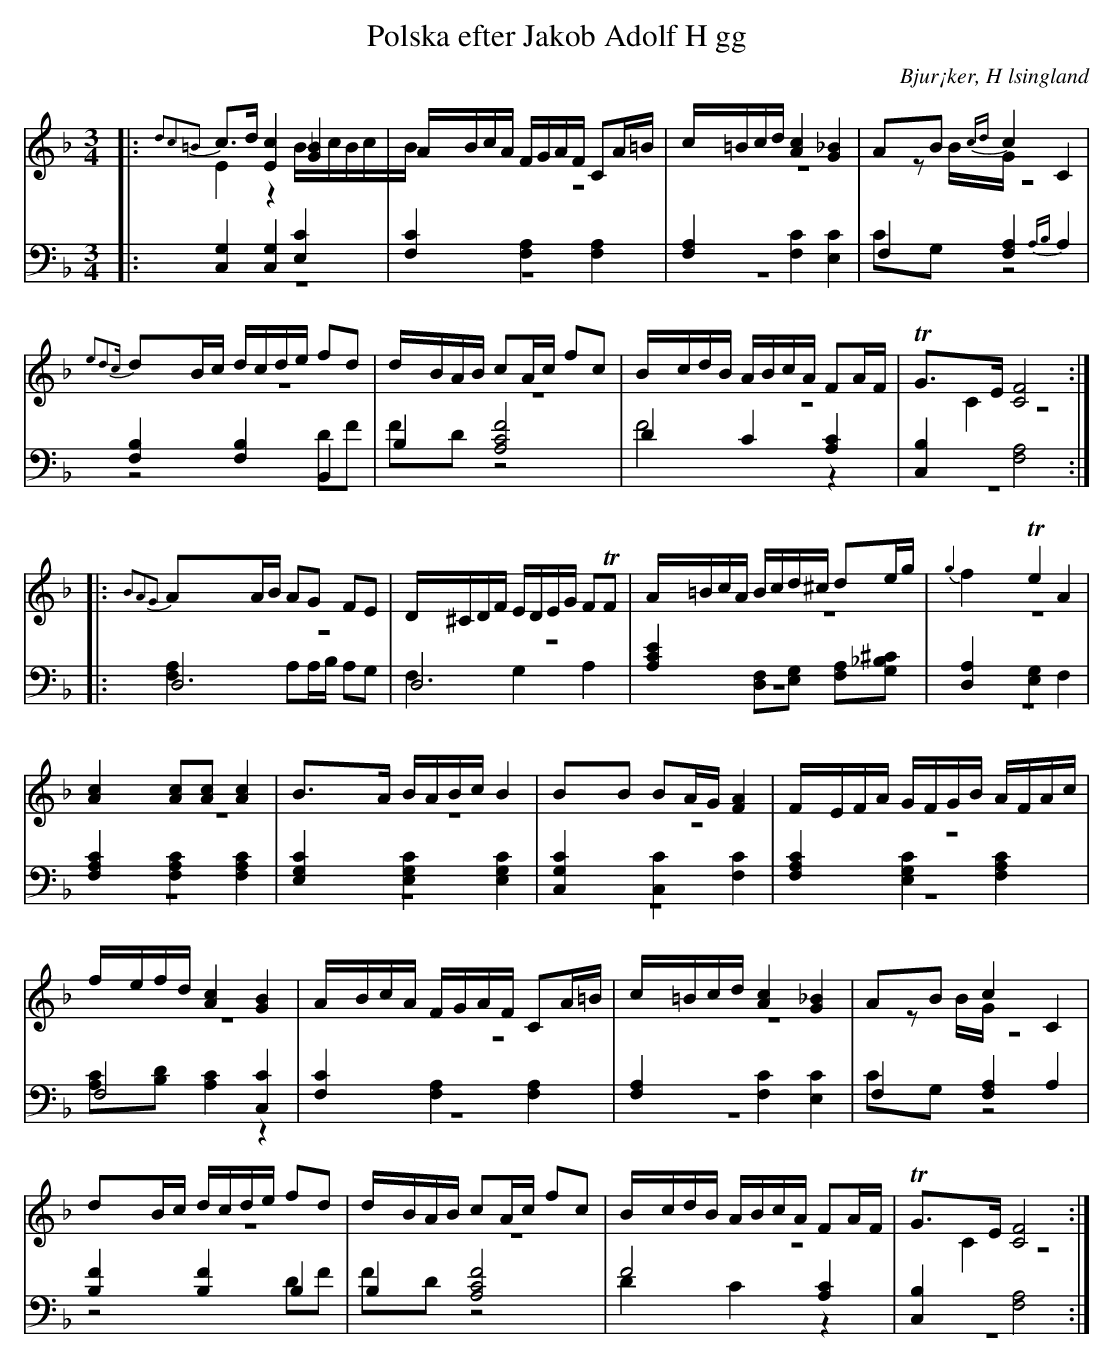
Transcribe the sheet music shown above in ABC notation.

X:1
T: Polska efter Jakob Adolf H gg
O: Bjur¡ker, H lsingland
M: 3/4
L: 1/16
K: F
V:1
V:2 merge
V:3
V:4 merge
V:1
|: {d2c2=B2}c2>d2 [E4c4] [G4_B4]|ABcA FGAF C2A=B|c=Bcd [A4c4] [G4_B4]|A2B2 {cd}c4 C4 |
{e2d2c}d2Bc dcde f2d2|dBAB c2Ac f2c2|BcdB ABcA F2AF|TG2>E2 [C8F8]:|
|:{B2A2G2}A2AB A2G2 F2E2|D^CDF EDEG F2TF2|A=BcA Bcd^c d2eg|{g2}f4 Te4 A4 |
[A4c4] [A2c2][A2c2] [A4c4]|B2>A2 BABc B4|B2B2 B2AG [F4A4]|FEFA GFGB AFAc|
fefd [A4c4] [G4B4]|ABcA FGAF C2A=B|c=Bcd [A4c4] [G4_B4]|A2B2 c4 C4 |
d2Bc dcde f2d2|dBAB c2Ac f2c2|BcdB ABcA F2AF|TG2>E2 [C8F8]:|
V:2
|:E4 z4 B4/5c4/5B4/5c4/5B4/5|z12|z12|z2BG z8 |
z12|z12|z12|C4 z8:|
|:z12|z12|z12|z12 |
z12|z12|z12|z12|
z12|z12|z12|z2BG z8 |
z12|z12|z12|C4 z8:|
V:3 clef=bass
|: [C,4G,4] [C,4G,4] [E,4C4]|[F,4C4] [F,4A,4] [F,4A,4]|[F,4A,4] [F,4C4] [E,4C4]| F,4 [F,4A,4] {A,B,}A,4|
[B,4F,4] [B,4F,4] B,,4|B,4 [A,8C8F8]|D4 C4 [A,4C4]|[C,4B,4] [F,8A,8]:|
|:D,12|D,12|[A,4C4E4] [D,2F,2][E,2G,2] [F,2A,2][^C2G,2_B,2]|
[D,4A,4] [E,4G,4] F,4|[F,4A,4C4] [F,4A,4C4] [F,4A,4C4]|[E,4G,4C4] [E,4G,4C4] [E,4G,4C4]|[C,4G,4C4] [C,4C4] [F,4C4]|
[F,4A,4C4] [E,4G,4C4] [F,4A,4C4]|F,8 [C,4C4]|[F,4C4] [F,4A,4] [F,4A,4]|[F,4A,4] [F,4C4] [E,4C4]|
F,4 [F,4A,4] A,4|[B,4F4] [B,4F4] B,4|B,4 [A,8C8F8]|F8  [A,4C4]|[C,4B,4] [F,8A,8]:|
V:4 clef=bass
|:z12|z12|z12|C2G,2 z8 |
z8 D2F2|F2D2 z8|F8 z4|z12:|
|:[F,4A,4] A,2A,B, A,2G,2|F,4 G,4 A,4|z12|z12 |
z12|z12|z12|z12|
[A,2C2][B,2D2] [A,4C4] z4|z12|z12|C2G,2 z8 |
z8 D2F2|F2D2 z8|D4 C4 z4|z12:|
